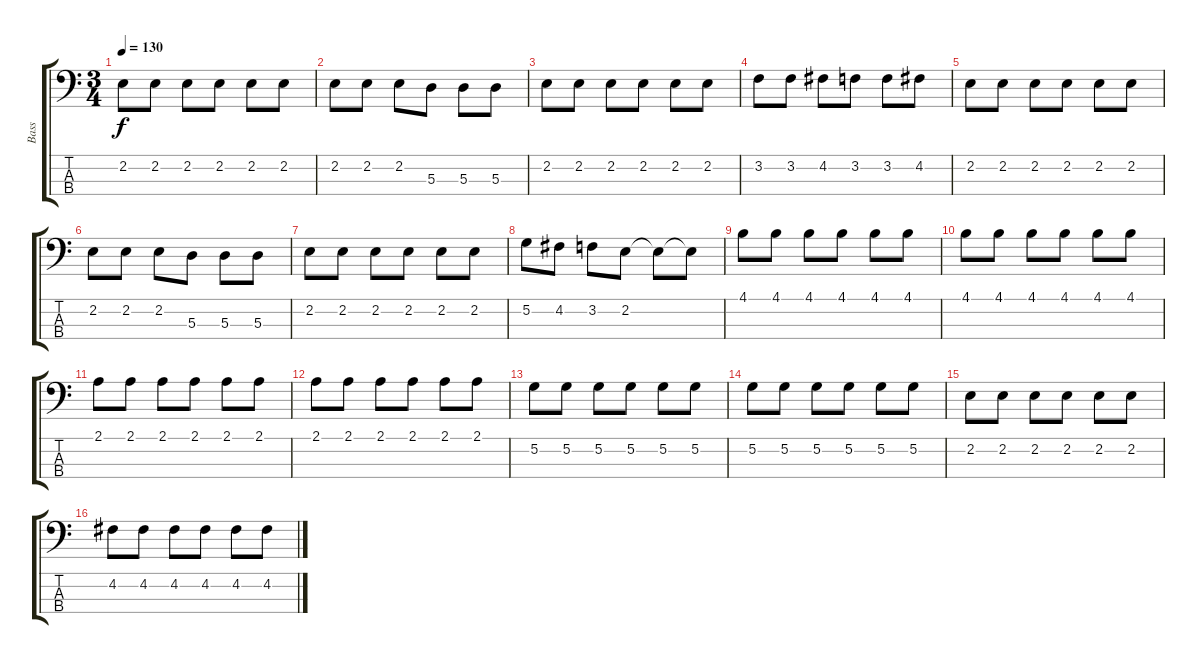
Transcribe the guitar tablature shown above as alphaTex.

\track ("Bass" "Bass") {instrument electricbassfinger}
\staff {score tabs}
\tuning (G2 D2 A1 E1) {hide}
\ts (3 4)
\tempo 130
\clef f4
\ks c
2.2.8{dy f} 2.2.8 2.2.8 2.2.8 2.2.8 2.2.8 |
2.2.8 2.2.8 2.2.8 5.3.8 5.3.8 5.3.8 |
2.2.8 2.2.8 2.2.8 2.2.8 2.2.8 2.2.8 |
3.2.8 3.2.8 4.2.8 3.2.8 3.2.8 4.2.8 |
2.2.8 2.2.8 2.2.8 2.2.8 2.2.8 2.2.8 |
2.2.8 2.2.8 2.2.8 5.3.8 5.3.8 5.3.8 |
2.2.8 2.2.8 2.2.8 2.2.8 2.2.8 2.2.8 |
5.2.8 4.2.8 3.2.8 2.2.8 2.2{t}.8 2.2{t}.8 |
4.1.8 4.1.8 4.1.8 4.1.8 4.1.8 4.1.8 |
4.1.8 4.1.8 4.1.8 4.1.8 4.1.8 4.1.8 |
2.1.8 2.1.8 2.1.8 2.1.8 2.1.8 2.1.8 |
2.1.8 2.1.8 2.1.8 2.1.8 2.1.8 2.1.8 |
5.2.8 5.2.8 5.2.8 5.2.8 5.2.8 5.2.8 |
5.2.8 5.2.8 5.2.8 5.2.8 5.2.8 5.2.8 |
2.2.8 2.2.8 2.2.8 2.2.8 2.2.8 2.2.8 |
4.2.8 4.2.8 4.2.8 4.2.8 4.2.8 4.2.8
